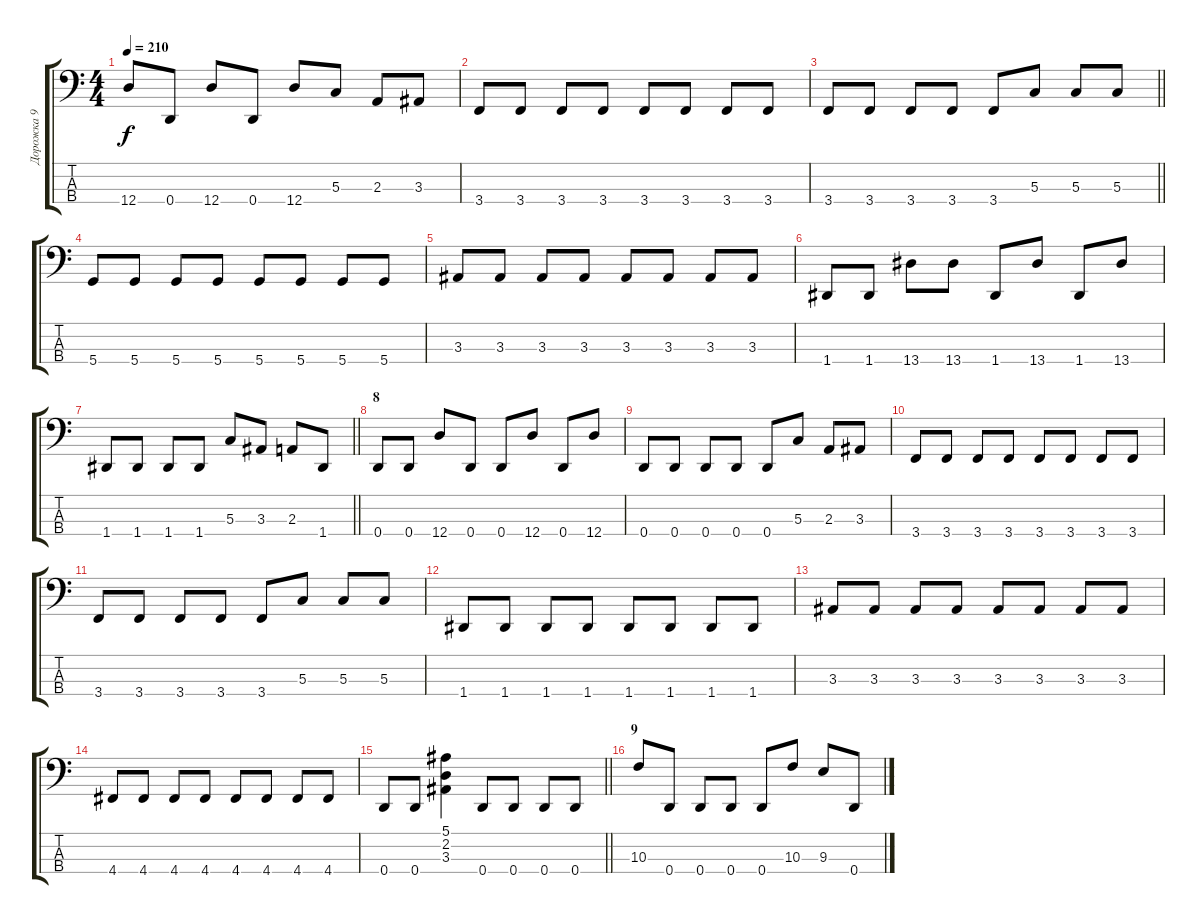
\track ("Дорожка 9" "Дорожка 9") {instrument slapbass2}
\staff {score tabs}
\tuning (F2 C2 G1 D1) {hide}
\ts (4 4)
\tempo 210
\clef f4
\ks c
12.4.8{dy f} 0.4.8 12.4.8 0.4.8 12.4.8 5.3.8 2.3.8 3.3.8 |
3.4.8 3.4.8 3.4.8 3.4.8 3.4.8 3.4.8 3.4.8 3.4.8 |
\barLineRight lightlight
3.4.8 3.4.8 3.4.8 3.4.8 3.4.8 5.3.8 5.3.8 5.3.8 |
5.4.8 5.4.8 5.4.8 5.4.8 5.4.8 5.4.8 5.4.8 5.4.8 |
3.3.8 3.3.8 3.3.8 3.3.8 3.3.8 3.3.8 3.3.8 3.3.8 |
1.4.8 1.4.8 13.4.8 13.4.8 1.4.8 13.4.8 1.4.8 13.4.8 |
\barLineRight lightlight
1.4.8 1.4.8 1.4.8 1.4.8 5.3.8 3.3.8 2.3.8 1.4.8 |
\section ("" "8")
0.4.8 0.4.8 12.4.8 0.4.8 0.4.8 12.4.8 0.4.8 12.4.8 |
0.4.8 0.4.8 0.4.8 0.4.8 0.4.8 5.3.8 2.3.8 3.3.8 |
3.4.8 3.4.8 3.4.8 3.4.8 3.4.8 3.4.8 3.4.8 3.4.8 |
3.4.8 3.4.8 3.4.8 3.4.8 3.4.8 5.3.8 5.3.8 5.3.8 |
1.4.8 1.4.8 1.4.8 1.4.8 1.4.8 1.4.8 1.4.8 1.4.8 |
3.3.8 3.3.8 3.3.8 3.3.8 3.3.8 3.3.8 3.3.8 3.3.8 |
4.4.8 4.4.8 4.4.8 4.4.8 4.4.8 4.4.8 4.4.8 4.4.8 |
\barLineRight lightlight
0.4.8 0.4.8 (5.1 2.2 3.3).4 0.4.8 0.4.8 0.4.8 0.4.8 |
\section ("" "9")
10.3.8 0.4.8 0.4.8 0.4.8 0.4.8 10.3.8 9.3.8 0.4.8
